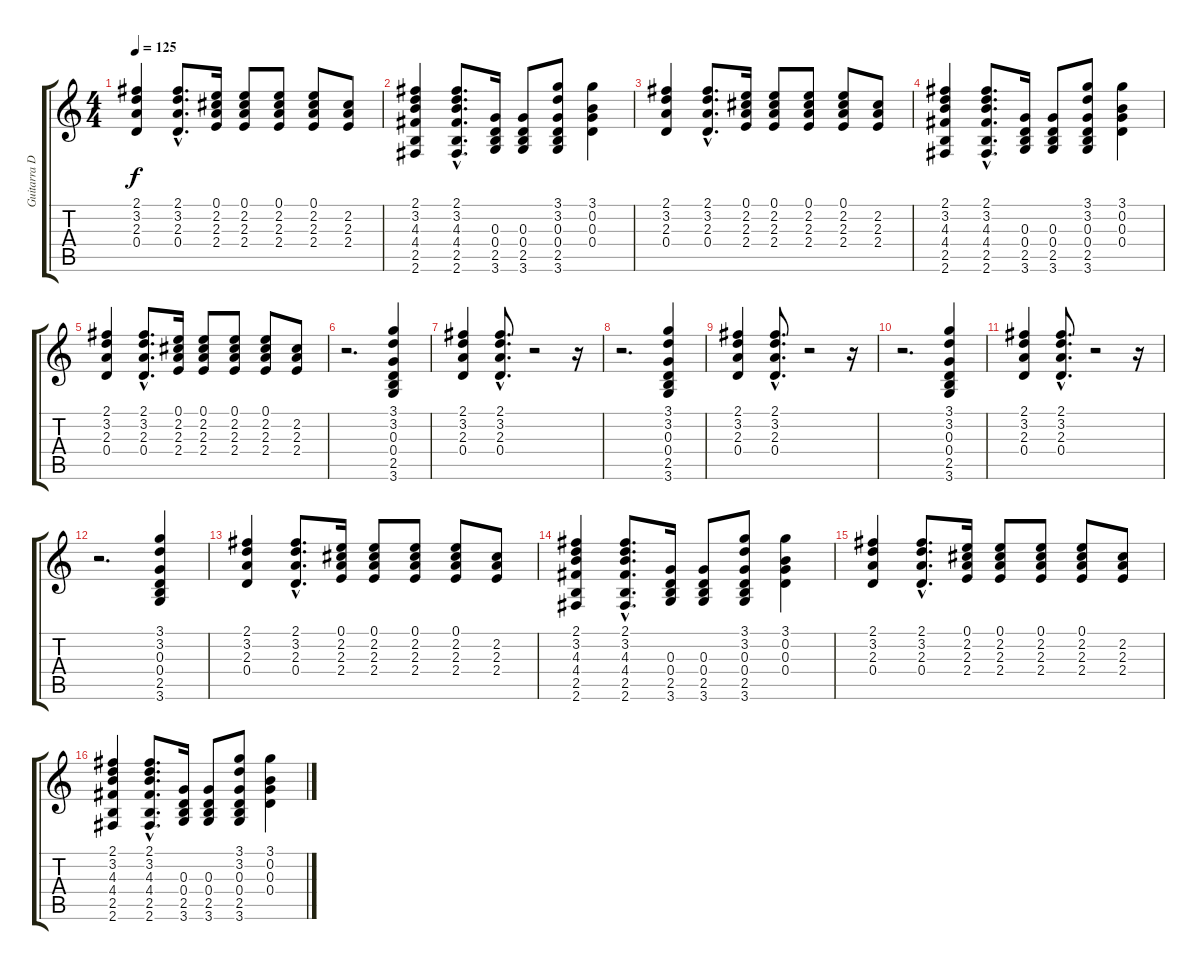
\track ("Guitarra Distorsionada" "Guitarra D") {instrument distortionguitar}
\staff {score tabs}
\tuning (E4 B3 G3 D3 A2 E2) {hide}
\ts (4 4)
\tempo 125
\clef g2
\ks c
(2.1 3.2 2.3 0.4).4{dy f} (2.1{hac} 3.2{hac} 2.3{hac} 0.4{hac}).8{d} (0.1 2.2 2.3 2.4).16 (0.1 2.2 2.3 2.4).8 (0.1 2.2 2.3 2.4).8 (0.1 2.2 2.3 2.4).8 (2.2 2.3 2.4).8 |
(2.1 3.2 4.3 4.4 2.5 2.6).4 (2.1{hac} 3.2{hac} 4.3{hac} 4.4{hac} 2.5{hac} 2.6{hac}).8{d} (0.3 0.4 2.5 3.6).16 (0.3 0.4 2.5 3.6).8 (3.1 3.2 0.3 0.4 2.5 3.6).8 (3.1 0.2 0.3 0.4).4 |
(2.1 3.2 2.3 0.4).4 (2.1{hac} 3.2{hac} 2.3{hac} 0.4{hac}).8{d} (0.1 2.2 2.3 2.4).16 (0.1 2.2 2.3 2.4).8 (0.1 2.2 2.3 2.4).8 (0.1 2.2 2.3 2.4).8 (2.2 2.3 2.4).8 |
(2.1 3.2 4.3 4.4 2.5 2.6).4 (2.1{hac} 3.2{hac} 4.3{hac} 4.4{hac} 2.5{hac} 2.6{hac}).8{d} (0.3 0.4 2.5 3.6).16 (0.3 0.4 2.5 3.6).8 (3.1 3.2 0.3 0.4 2.5 3.6).8 (3.1 0.2 0.3 0.4).4 |
(2.1 3.2 2.3 0.4).4 (2.1{hac} 3.2{hac} 2.3{hac} 0.4{hac}).8{d} (0.1 2.2 2.3 2.4).16 (0.1 2.2 2.3 2.4).8 (0.1 2.2 2.3 2.4).8 (0.1 2.2 2.3 2.4).8 (2.2 2.3 2.4).8 |
r.2{d volume 14} (3.1 3.2 0.3 0.4 2.5 3.6).4 |
(2.1 3.2 2.3 0.4).4 (2.1{hac} 3.2{hac} 2.3{hac} 0.4{hac}).8{d} r.2 r.16 |
r.2{d} (3.1 3.2 0.3 0.4 2.5 3.6).4 |
(2.1 3.2 2.3 0.4).4 (2.1{hac} 3.2{hac} 2.3{hac} 0.4{hac}).8{d} r.2 r.16 |
r.2{d} (3.1 3.2 0.3 0.4 2.5 3.6).4 |
(2.1 3.2 2.3 0.4).4 (2.1{hac} 3.2{hac} 2.3{hac} 0.4{hac}).8{d} r.2 r.16 |
r.2{d} (3.1 3.2 0.3 0.4 2.5 3.6).4 |
(2.1 3.2 2.3 0.4).4 (2.1{hac} 3.2{hac} 2.3{hac} 0.4{hac}).8{d} (0.1 2.2 2.3 2.4).16 (0.1 2.2 2.3 2.4).8 (0.1 2.2 2.3 2.4).8 (0.1 2.2 2.3 2.4).8 (2.2 2.3 2.4).8 |
(2.1 3.2 4.3 4.4 2.5 2.6).4{volume 9} (2.1{hac} 3.2{hac} 4.3{hac} 4.4{hac} 2.5{hac} 2.6{hac}).8{d} (0.3 0.4 2.5 3.6).16 (0.3 0.4 2.5 3.6).8 (3.1 3.2 0.3 0.4 2.5 3.6).8 (3.1 0.2 0.3 0.4).4 |
(2.1 3.2 2.3 0.4).4 (2.1{hac} 3.2{hac} 2.3{hac} 0.4{hac}).8{d} (0.1 2.2 2.3 2.4).16 (0.1 2.2 2.3 2.4).8 (0.1 2.2 2.3 2.4).8 (0.1 2.2 2.3 2.4).8 (2.2 2.3 2.4).8 |
(2.1 3.2 4.3 4.4 2.5 2.6).4 (2.1{hac} 3.2{hac} 4.3{hac} 4.4{hac} 2.5{hac} 2.6{hac}).8{d} (0.3 0.4 2.5 3.6).16 (0.3 0.4 2.5 3.6).8 (3.1 3.2 0.3 0.4 2.5 3.6).8 (3.1 0.2 0.3 0.4).4
